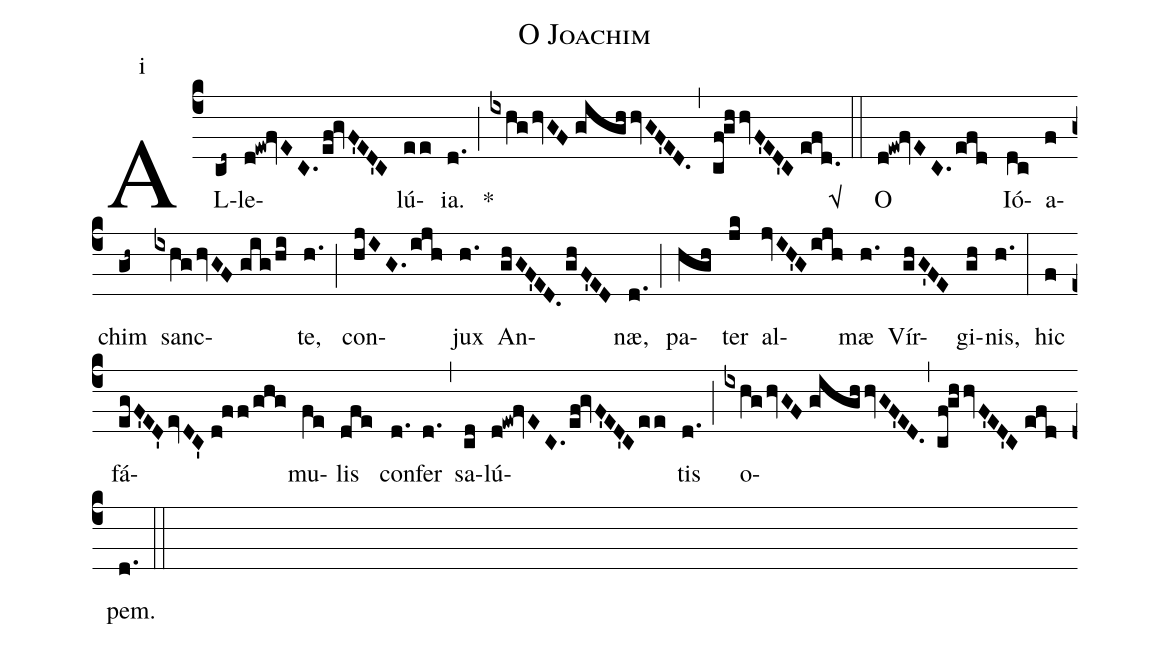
name:O Joachim;
mode:i;
%%
(c4) AL(cd~)le(d!ew!fvEC.ef!gvF'ED'C)lú(ee)ia.(d.) *(;) (ixhg/hvGF//gighhvGF'ED.) (,) (cf!ghhvF'ED'C//efd.) √(::) O(d!ew!fvEC.efd) Ió(dc)a(f)chim(gh~) sanc(ixhg/hvGF//gig/hi)te,(h.) (;) con(hjIG.ijh)jux(h.) An(ghGF'ED.ghF'ED)næ,(d.) (;) pa(hgh)ter(jk) al(jvIH'Gijh)mæ(h.) Vír(ghG'FE)gi(gh)nis,(h.) (:) hic(f) fá(egF'ED'evDC'//d!ff/ghg)mu(fe)lis(dfe) con(d.)fer(d.) (,) sa(cd)lú(d!ew!fvEC.ef!gvF'ED'Cee)tis(d.) (;) o(ixhg/hvGF//gighhvGF'ED.,cf!ghhvF'ED'C//efd)pem.(d.) (::)
